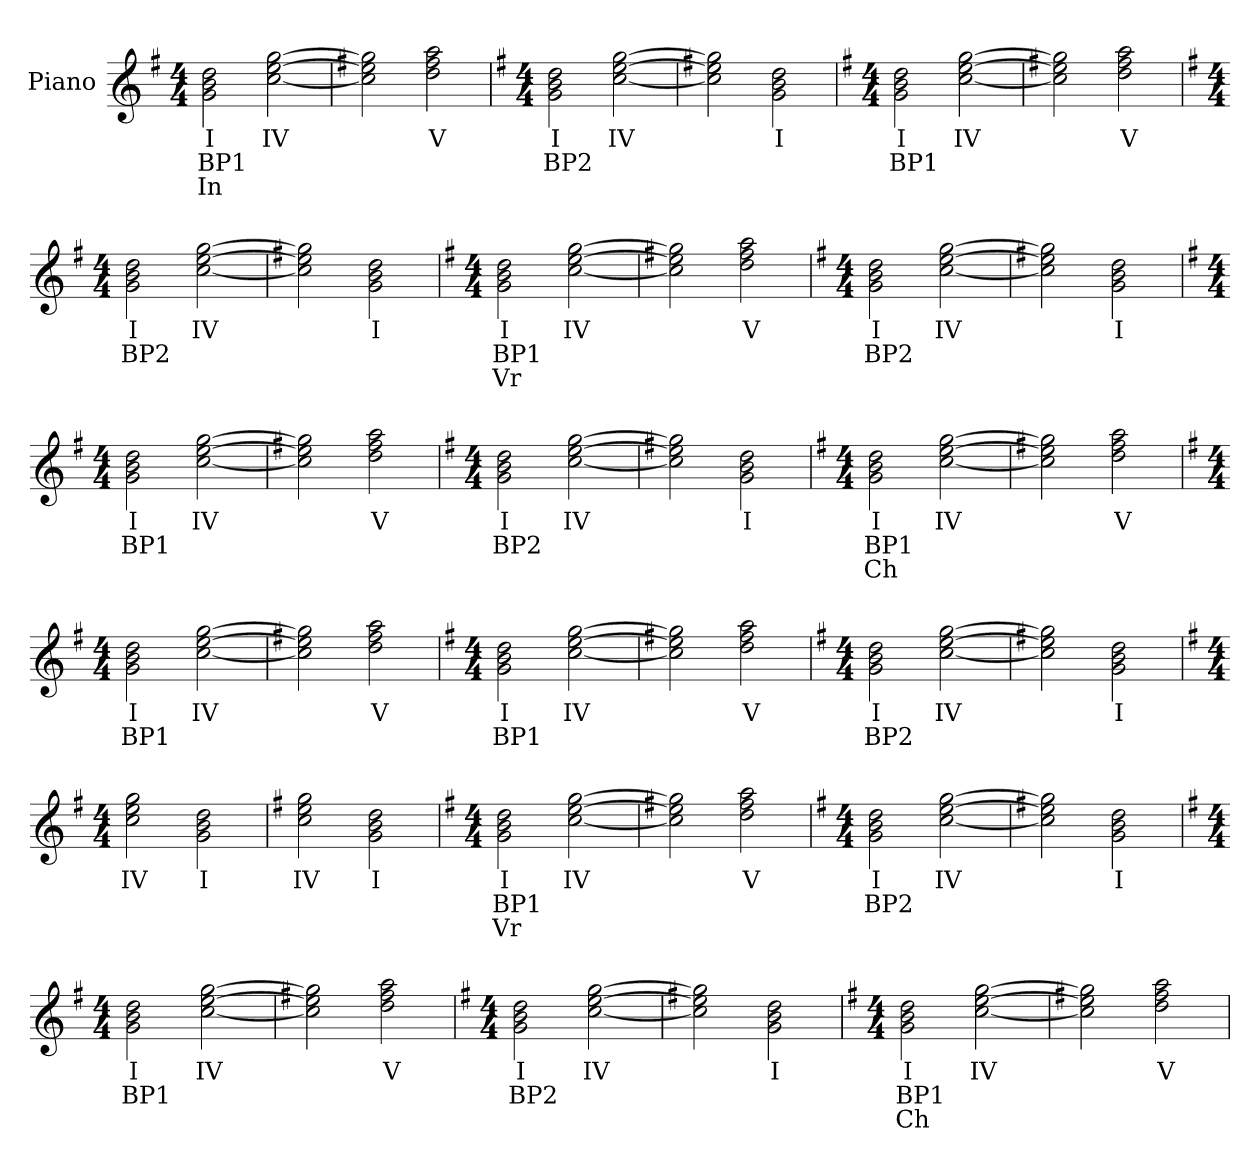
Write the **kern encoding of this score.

**kern	**text	**text	**text
*part1	*part1	*part1	*part1
*staff1	*staff1	*staff1	*staff1
*I"Piano	*	*	*
*I'Pno	*	*	*
*k[f#]	*	*	*
*G:	*	*	*
*M4/4	*	*	*
=	=	=	=
2g 2b 2dd	I	BP1	In
[2cc [2ee [2gg	IV	.	.
=	=	=	=
*k[f#]	*	*	*
*G:	*	*	*
2cc] 2ee] 2gg]	.	.	.
2dd 2ff# 2aa	V	.	.
=	=	=	=
*k[f#]	*	*	*
*G:	*	*	*
*M4/4	*	*	*
2g 2b 2dd	I	BP2	.
[2cc [2ee [2gg	IV	.	.
=	=	=	=
*k[f#]	*	*	*
*G:	*	*	*
2cc] 2ee] 2gg]	.	.	.
2g 2b 2dd	I	.	.
=	=	=	=
*k[f#]	*	*	*
*G:	*	*	*
*M4/4	*	*	*
2g 2b 2dd	I	BP1	.
[2cc [2ee [2gg	IV	.	.
=	=	=	=
*k[f#]	*	*	*
*G:	*	*	*
2cc] 2ee] 2gg]	.	.	.
2dd 2ff# 2aa	V	.	.
=	=	=	=
*k[f#]	*	*	*
*G:	*	*	*
*M4/4	*	*	*
2g 2b 2dd	I	BP2	.
[2cc [2ee [2gg	IV	.	.
=	=	=	=
*k[f#]	*	*	*
*G:	*	*	*
2cc] 2ee] 2gg]	.	.	.
2g 2b 2dd	I	.	.
=	=	=	=
*k[f#]	*	*	*
*G:	*	*	*
*M4/4	*	*	*
2g 2b 2dd	I	BP1	Vr
[2cc [2ee [2gg	IV	.	.
=	=	=	=
*k[f#]	*	*	*
*G:	*	*	*
2cc] 2ee] 2gg]	.	.	.
2dd 2ff# 2aa	V	.	.
=	=	=	=
*k[f#]	*	*	*
*G:	*	*	*
*M4/4	*	*	*
2g 2b 2dd	I	BP2	.
[2cc [2ee [2gg	IV	.	.
=	=	=	=
*k[f#]	*	*	*
*G:	*	*	*
2cc] 2ee] 2gg]	.	.	.
2g 2b 2dd	I	.	.
=	=	=	=
*k[f#]	*	*	*
*G:	*	*	*
*M4/4	*	*	*
2g 2b 2dd	I	BP1	.
[2cc [2ee [2gg	IV	.	.
=	=	=	=
*k[f#]	*	*	*
*G:	*	*	*
2cc] 2ee] 2gg]	.	.	.
2dd 2ff# 2aa	V	.	.
=	=	=	=
*k[f#]	*	*	*
*G:	*	*	*
*M4/4	*	*	*
2g 2b 2dd	I	BP2	.
[2cc [2ee [2gg	IV	.	.
=	=	=	=
*k[f#]	*	*	*
*G:	*	*	*
2cc] 2ee] 2gg]	.	.	.
2g 2b 2dd	I	.	.
=	=	=	=
*k[f#]	*	*	*
*G:	*	*	*
*M4/4	*	*	*
2g 2b 2dd	I	BP1	Ch
[2cc [2ee [2gg	IV	.	.
=	=	=	=
*k[f#]	*	*	*
*G:	*	*	*
2cc] 2ee] 2gg]	.	.	.
2dd 2ff# 2aa	V	.	.
=	=	=	=
*k[f#]	*	*	*
*G:	*	*	*
*M4/4	*	*	*
2g 2b 2dd	I	BP1	.
[2cc [2ee [2gg	IV	.	.
=	=	=	=
*k[f#]	*	*	*
*G:	*	*	*
2cc] 2ee] 2gg]	.	.	.
2dd 2ff# 2aa	V	.	.
=	=	=	=
*k[f#]	*	*	*
*G:	*	*	*
*M4/4	*	*	*
2g 2b 2dd	I	BP1	.
[2cc [2ee [2gg	IV	.	.
=	=	=	=
*k[f#]	*	*	*
*G:	*	*	*
2cc] 2ee] 2gg]	.	.	.
2dd 2ff# 2aa	V	.	.
=	=	=	=
*k[f#]	*	*	*
*G:	*	*	*
*M4/4	*	*	*
2g 2b 2dd	I	BP2	.
[2cc [2ee [2gg	IV	.	.
=	=	=	=
*k[f#]	*	*	*
*G:	*	*	*
2cc] 2ee] 2gg]	.	.	.
2g 2b 2dd	I	.	.
=	=	=	=
*k[f#]	*	*	*
*G:	*	*	*
*M4/4	*	*	*
2cc 2ee 2gg	IV	.	.
2g 2b 2dd	I	.	.
=	=	=	=
*k[f#]	*	*	*
*G:	*	*	*
2cc 2ee 2gg	IV	.	.
2g 2b 2dd	I	.	.
=	=	=	=
*k[f#]	*	*	*
*G:	*	*	*
*M4/4	*	*	*
2g 2b 2dd	I	BP1	Vr
[2cc [2ee [2gg	IV	.	.
=	=	=	=
*k[f#]	*	*	*
*G:	*	*	*
2cc] 2ee] 2gg]	.	.	.
2dd 2ff# 2aa	V	.	.
=	=	=	=
*k[f#]	*	*	*
*G:	*	*	*
*M4/4	*	*	*
2g 2b 2dd	I	BP2	.
[2cc [2ee [2gg	IV	.	.
=	=	=	=
*k[f#]	*	*	*
*G:	*	*	*
2cc] 2ee] 2gg]	.	.	.
2g 2b 2dd	I	.	.
=	=	=	=
*k[f#]	*	*	*
*G:	*	*	*
*M4/4	*	*	*
2g 2b 2dd	I	BP1	.
[2cc [2ee [2gg	IV	.	.
=	=	=	=
*k[f#]	*	*	*
*G:	*	*	*
2cc] 2ee] 2gg]	.	.	.
2dd 2ff# 2aa	V	.	.
=	=	=	=
*k[f#]	*	*	*
*G:	*	*	*
*M4/4	*	*	*
2g 2b 2dd	I	BP2	.
[2cc [2ee [2gg	IV	.	.
=	=	=	=
*k[f#]	*	*	*
*G:	*	*	*
2cc] 2ee] 2gg]	.	.	.
2g 2b 2dd	I	.	.
=	=	=	=
*k[f#]	*	*	*
*G:	*	*	*
*M4/4	*	*	*
2g 2b 2dd	I	BP1	Ch
[2cc [2ee [2gg	IV	.	.
=	=	=	=
*k[f#]	*	*	*
*G:	*	*	*
2cc] 2ee] 2gg]	.	.	.
2dd 2ff# 2aa	V	.	.
=	=	=	=
*-	*-	*-	*-
